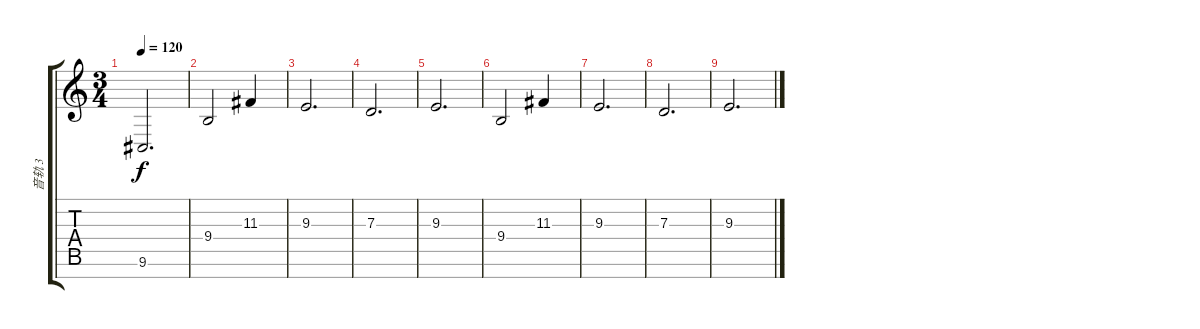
\track ("音轨 3" "音轨 3") {instrument stringensemble1}
\staff {score tabs}
\tuning (E4 B3 G3 D3 A2 E2 B1) {hide}
\ts (3 4)
\tempo 120
\clef g2
\ks c
9.6.2{d dy f} |
9.4.2{instrument violin} 11.3.4 |
9.3.2{d} |
7.3.2{d} |
9.3.2{d} |
9.4.2{instrument violin} 11.3.4 |
9.3.2{d} |
7.3.2{d} |
9.3.2{d}
